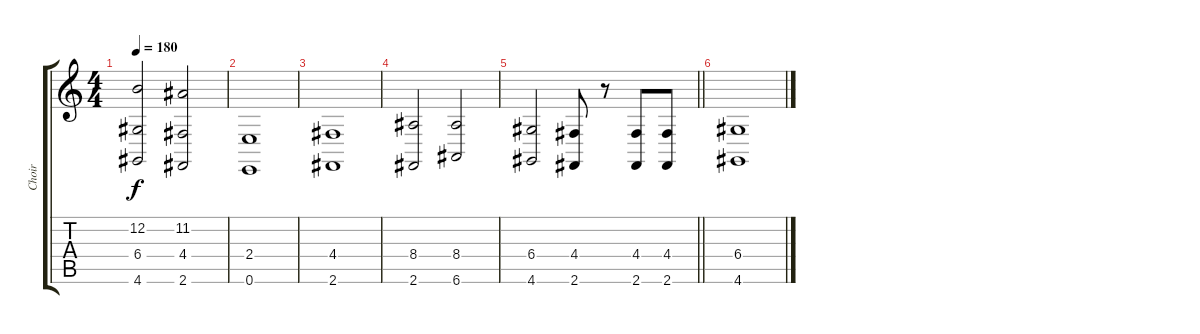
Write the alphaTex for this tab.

\track ("Choir" "Choir") {instrument choiraahs}
\staff {score tabs}
\tuning (E4 B3 G3 D3 A2 E2) {hide}
\ts (4 4)
\tempo 180
\clef g2
\ks c
(12.2 6.4 4.6).2{dy f} (11.2 4.4 2.6).2 |
(2.4 0.6).1 |
(4.4 2.6).1 |
(8.4 2.6).2 (8.4 6.6).2 |
\barLineRight lightlight
(6.4 4.6).2 (4.4 2.6).8 r.8 (4.4 2.6).8 (4.4 2.6).8 |
(6.4 4.6).1
